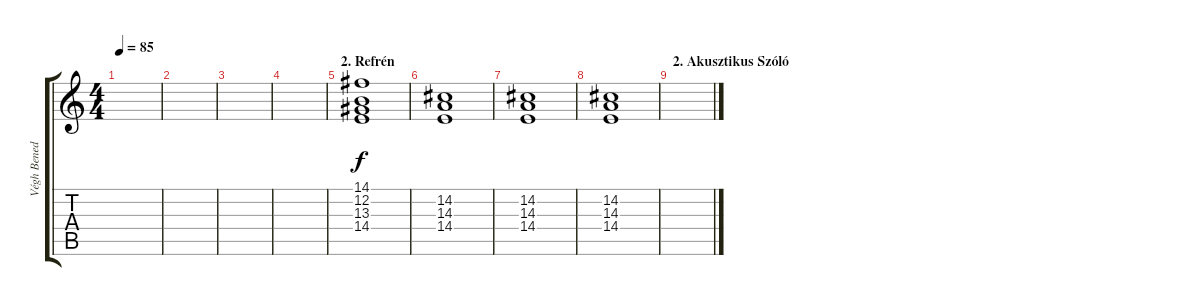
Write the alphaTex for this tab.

\track ("Végh Benedek - Effekt" "Végh Bened") {instrument pad2warm}
\staff {score tabs}
\tuning (E4 B3 G3 D3 A2 E2) {hide}
\ts (4 4)
\tempo 85
\clef g2
\ks c
|
|
|
|
\section ("" "2. Refrén")
(14.1 12.2 13.3 14.4).1 |
(14.2 14.3 14.4).1 |
(14.2 14.3 14.4).1 |
(14.2 14.3 14.4).1 |
\section ("" "2. Akusztikus Szóló")
